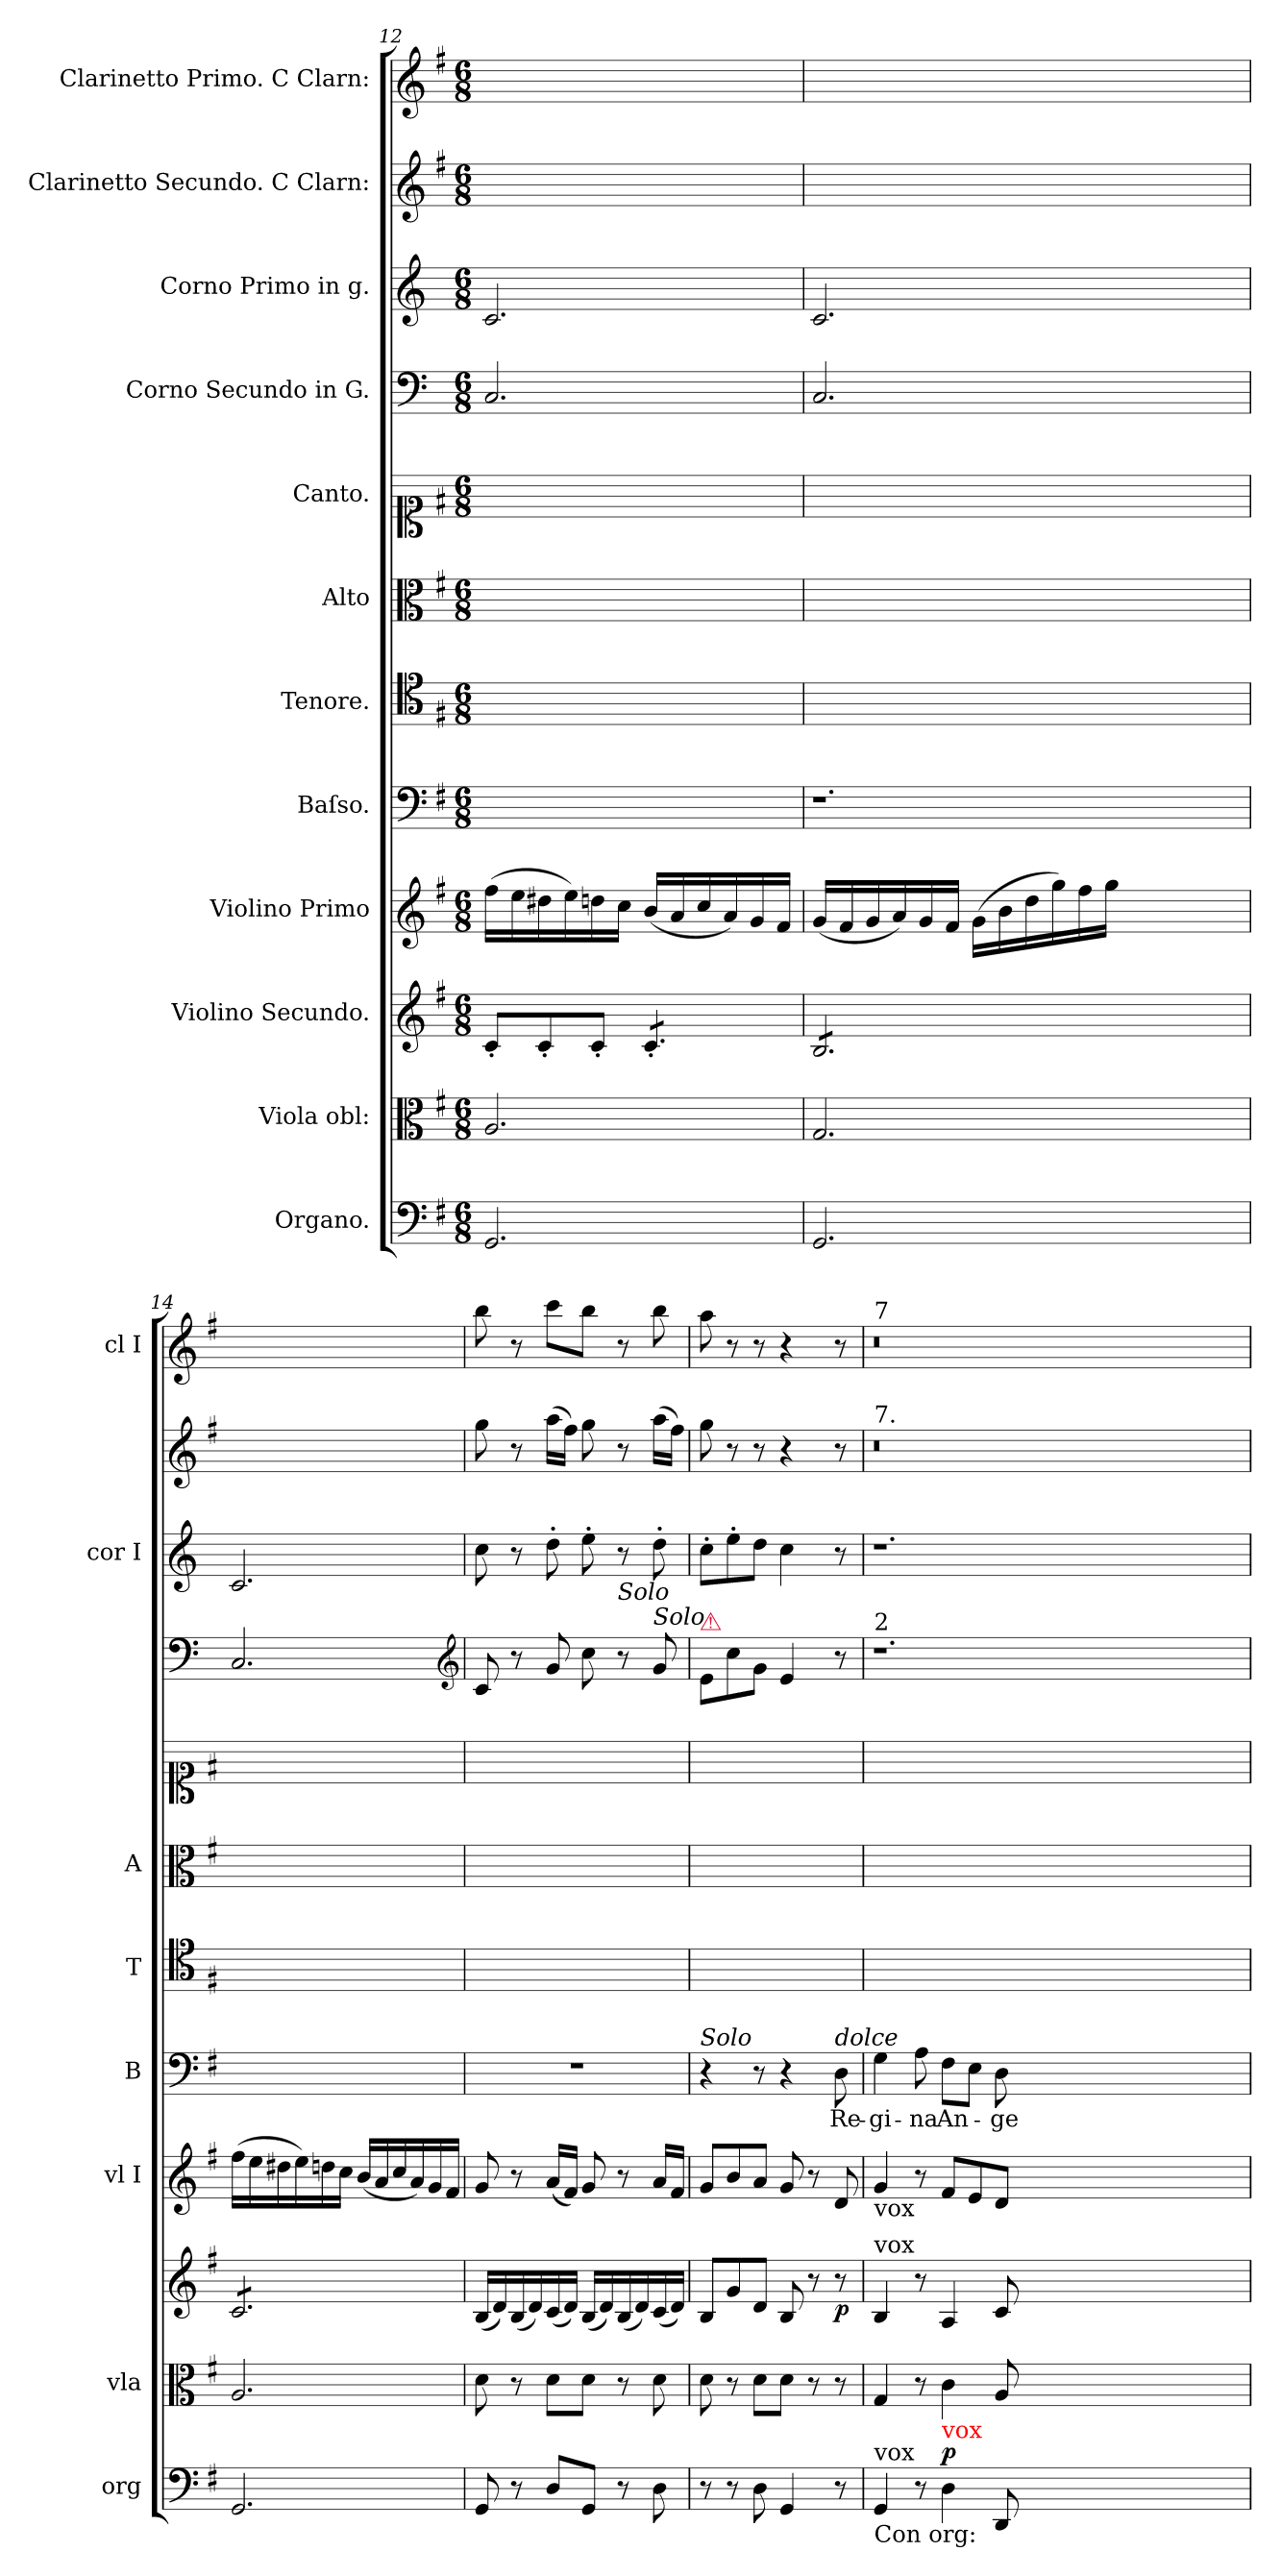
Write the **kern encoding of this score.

**kern	**dynam	**kern	**dynam	**kern	**dynam	**kern	**dynam	**kern	**text	**kern	**kern	**kern	**kern	**kern	**kern	**kern
*part12	*part12	*part11	*part11	*part10	*part10	*part9	*part9	*part8	*part8	*part7	*part6	*part5	*part4	*part3	*part2	*part1
*staff12	*staff12	*staff11	*staff11	*staff10	*staff10	*staff9	*staff9	*staff8	*staff8	*staff7	*staff6	*staff5	*staff4	*staff3	*staff2	*staff1
*I"Organo.	*	*I"Viola obl:	*	*I"Violino Secundo.	*	*I"Violino Primo	*	*I"Baſso.	*	*I"Tenore.	*I"Alto	*I"Canto.	*I"Corno Secundo in G.	*I"Corno Primo in g.	*I"Clarinetto Secundo. C Clarn:	*I"Clarinetto Primo. C Clarn:
*I'org	*	*I'vla	*	*	*	*I'vl I	*	*I'B	*	*I'T	*I'A	*	*	*I'cor I	*	*I'cl I
*clefF4	*	*clefC3	*	*clefG2	*	*clefG2	*	*clefF4	*	*clefC4	*clefC3	*clefC1	*clefF4	*clefG2	*clefG2	*clefG2
*	*	*	*	*	*	*	*	*	*	*	*	*	*ITrd3c5	*ITrd3c5	*	*
*k[f#]	*	*k[f#]	*	*k[f#]	*	*k[f#]	*	*k[f#]	*	*k[f#]	*k[f#]	*k[f#]	*k[f#]	*k[f#]	*k[f#]	*k[f#]
*G:	*	*G:	*	*G:	*	*G:	*	*G:	*	*G:	*G:	*G:	*G:	*G:	*G:	*G:
*M6/8	*	*M6/8	*	*M6/8	*	*M6/8	*	*M6/8	*	*M6/8	*M6/8	*M6/8	*M6/8	*M6/8	*M6/8	*M6/8
=12	=12	=12	=12	=12	=12	=12	=12	=12	=12	=12	=12	=12	=12	=12	=12	=12
2.GG/	.	2.A/	.	8c'/L	.	(16ff#\LL	.	2.ryy	.	2.ryy	2.ryy	2.ryy	2.GG/	2.G/	2.ryy	2.ryy
.	.	.	.	.	.	16ee\	.	.	.	.	.	.	.	.	.	.
.	.	.	.	8c'/	.	16dd#X\	.	.	.	.	.	.	.	.	.	.
.	.	.	.	.	.	16ee\)	.	.	.	.	.	.	.	.	.	.
.	.	.	.	8c'/J	.	16ddn\	.	.	.	.	.	.	.	.	.	.
.	.	.	.	.	.	16cc\JJ	.	.	.	.	.	.	.	.	.	.
!	!	!	!	!LO:TX:b:t=...	!	!	!	!	!	!	!	!	!	!	!	!
*	*	*	*	*tremolo	*	*	*	*	*	*	*	*	*	*	*	*
.	.	.	.	8c'/L	.	(16b/LL	.	.	.	.	.	.	.	.	.	.
.	.	.	.	.	.	16a/	.	.	.	.	.	.	.	.	.	.
.	.	.	.	8c'/	.	16cc/	.	.	.	.	.	.	.	.	.	.
.	.	.	.	.	.	16a/)	.	.	.	.	.	.	.	.	.	.
.	.	.	.	8c'/J	.	16g/	.	.	.	.	.	.	.	.	.	.
.	.	.	.	.	.	16f#/JJ	.	.	.	.	.	.	.	.	.	.
=13	=13	=13	=13	=13	=13	=13	=13	=13	=13	=13	=13	=13	=13	=13	=13	=13
2.GG/	.	2.G/	.	8B/L	.	(16g/LL	.	1.r	.	2.ryy	2.ryy	2.ryy	2.GG/	2.G/	1.ryy	1.ryy
.	.	.	.	.	.	16f#/	.	.	.	.	.	.	.	.	.	.
.	.	.	.	8B/	.	16g/	.	.	.	.	.	.	.	.	.	.
.	.	.	.	.	.	16a/)	.	.	.	.	.	.	.	.	.	.
.	.	.	.	8B/	.	16g/	.	.	.	.	.	.	.	.	.	.
.	.	.	.	.	.	16f#/JJ	.	.	.	.	.	.	.	.	.	.
.	.	.	.	8B/	.	(16g\LL	.	.	.	.	.	.	.	.	.	.
.	.	.	.	.	.	16b\	.	.	.	.	.	.	.	.	.	.
.	.	.	.	8B/	.	16dd\	.	.	.	.	.	.	.	.	.	.
.	.	.	.	.	.	16gg\)	.	.	.	.	.	.	.	.	.	.
.	.	.	.	8B/J	.	16ff#\	.	.	.	.	.	.	.	.	.	.
.	.	.	.	.	.	16gg\JJ	.	.	.	.	.	.	.	.	.	.
2.ryy	.	2.ryy	.	2.ryy	.	2.ryy	.	.	.	2.ryy	2.ryy	2.ryy	2.ryy	2.ryy	.	.
=14	=14	=14	=14	=14	=14	=14	=14	=14	=14	=14	=14	=14	=14	=14	=14	=14
2.GG/	.	2.A/	.	8c/L	.	(16ff#\LL	.	2.ryy	.	2.ryy	2.ryy	2.ryy	2.GG/	2.G/	2.ryy	2.ryy
.	.	.	.	.	.	16ee\	.	.	.	.	.	.	.	.	.	.
.	.	.	.	8c/	.	16dd#X\	.	.	.	.	.	.	.	.	.	.
.	.	.	.	.	.	16ee\)	.	.	.	.	.	.	.	.	.	.
.	.	.	.	8c/	.	16ddn\	.	.	.	.	.	.	.	.	.	.
.	.	.	.	.	.	16cc\JJ	.	.	.	.	.	.	.	.	.	.
.	.	.	.	8c/	.	(16b/LL	.	.	.	.	.	.	.	.	.	.
.	.	.	.	.	.	16a/	.	.	.	.	.	.	.	.	.	.
.	.	.	.	8c/	.	16cc/	.	.	.	.	.	.	.	.	.	.
.	.	.	.	.	.	16a/)	.	.	.	.	.	.	.	.	.	.
.	.	.	.	8c/J	.	16g/	.	.	.	.	.	.	.	.	.	.
*	*	*	*	*Xtremolo	*	*	*	*	*	*	*	*	*	*	*	*
.	.	.	.	.	.	16f#/JJ	.	.	.	.	.	.	.	.	.	.
*	*	*	*	*	*	*	*	*	*	*	*	*	*clefG2	*	*	*
=15	=15	=15	=15	=15	=15	=15	=15	=15	=15	=15	=15	=15	=15	=15	=15	=15
!	!	!	!	!	!LO:DY:a	!	!LO:DY:b	!	!	!	!	!	!	!	!	!
8GG/	.	8d\	.	(16B/LL	forto	8g/	forto	2.r	.	2.ryy	2.ryy	2.ryy	8G/	8g\	8gg\	8bb\
.	.	.	.	16d/)	.	.	.	.	.	.	.	.	.	.	.	.
8r	.	8r	.	(16B/	.	8r	.	.	.	.	.	.	8r	8r	8r	8r
.	.	.	.	16d/)	.	.	.	.	.	.	.	.	.	.	.	.
8D\L	.	8d\L	.	(16c/	.	(16a/LL	.	.	.	.	.	.	8d/	8a'\	(16aa\LL	8ccc\L
.	.	.	.	16d/JJ)	.	16f#/JJ)	.	.	.	.	.	.	.	.	16ff#\JJ)	.
8GG/J	.	8d\J	.	(16B/LL	.	8g/	.	.	.	.	.	.	8g\	8b'\	8gg\	8bb\J
.	.	.	.	16d/)	.	.	.	.	.	.	.	.	.	.	.	.
!	!	!	!	!	!	!	!	!	!	!	!	!	!	!LO:TX:b:i:t=Solo	!	!
8r	.	8r	.	(16B/	.	8r	.	.	.	.	.	.	8r	8r	8r	8r
.	.	.	.	16d/)	.	.	.	.	.	.	.	.	.	.	.	.
!	!	!	!	!	!	!	!	!	!	!	!	!	!LO:TX:a:i:t=Solo	!	!	!
8D\	.	8d\	.	(16c/	.	16a/LL	.	.	.	.	.	.	8d/	8a'\	(16aa\LL	8bb\
.	.	.	.	16d/JJ)	.	16f#/JJ	.	.	.	.	.	.	.	.	16ff#\JJ)	.
=16	=16	=16	=16	=16	=16	=16	=16	=16	=16	=16	=16	=16	=16	=16	=16	=16
!	!	!	!	!	!	!	!	!	!	!	!	!	!LO:TX:a:color=crimson:t=⚠	!	!	!
!	!	!	!	!	!	!	!	!LO:TX:a:i:t=Solo	!	!	!	!	!	!	!	!
!	!	!	!	!	!LO:DY:a	!	!LO:DY:b	!	!	!	!	!	!	!	!	!
8r	.	8d\	.	8B/L	piano	8g/L	pia	4r	.	2.ryy	2.ryy	2.ryy	8B/L	8g'\L	8gg\	8aa\
8r	.	8r	.	8g/	.	8b/	.	.	.	.	.	.	8g\	8b'\	8r	8r
8D\	.	8d\L	.	8d/J	.	8a/J	.	8r	.	.	.	.	8d\J	8a\J	8r	8r
4GG/	.	8d\J	.	8B/	.	8g/	.	4r	.	.	.	.	4B/	4g\	4r	4r
.	.	8r	.	8r	.	8r	.	.	.	.	.	.	.	.	.	.
!	!	!	!	!	!	!	!	!LO:TX:a:i:t=dolce	!	!	!	!	!	!	!	!
8r	.	8r	.	8r	p	8d/	.	8D\	Re-	.	.	.	8r	8r	8r	8r
=17	=17	=17	=17	=17	=17	=17	=17	=17	=17	=17	=17	=17	=17	=17	=17	=17
!	!	!	!	!	!	!	!	!	!	!	!	!	!	!	!	!LO:TX:a:t=7
!	!	!	!	!	!	!	!	!	!	!	!	!	!	!	!LO:TX:a:t=7.	!
!	!	!	!	!	!	!	!	!	!	!	!	!	!LO:TX:a:t=2	!	!	!
!	!	!	!	!	!	!LO:TX:b:t=vox	!	!	!	!	!	!	!	!	!	!
!	!	!	!	!LO:TX:a:t=vox	!	!	!	!	!	!	!	!	!	!	!	!
!LO:TX:b:t=Con org&colon;	!	!	!	!	!	!	!	!	!	!	!	!	!	!	!	!
!LO:TX:a:t=vox	!	!	!	!	!	!	!	!	!	!	!	!	!	!	!	!
!	!	!	!LO:DY:b	!	!	!	!	!	!	!	!	!	!	!	!	!
4GG/	.	4G/	pia	4B/	.	4g/	.	4G\	-gi-	2.ryy	2.ryy	2.ryy	1.r	1.r	0.r	0.r
8r	.	8r	.	8r	.	8r	.	8A\	-na	.	.	.	.	.	.	.
!	!	!LO:TX:b:color=red:t=vox	!	!	!	!	!	!	!	!	!	!	!	!	!	!
!	!LO:DY:a	!	!	!	!	!	!	!	!	!	!	!	!	!	!	!
4D\	p	4c\	.	4A/	.	8f#/L	.	8F#\L	An-	.	.	.	.	.	.	.
.	.	.	.	.	.	8e/	.	8E\J	.	.	.	.	.	.	.	.
8DD/	.	8A/	.	8c/	.	8d/J	.	8D\	-ge-	.	.	.	.	.	.	.
0ryy	.	0ryy	.	0ryy	.	0ryy	.	0ryy	.	0ryy	0ryy	0ryy	.	.	.	.
.	.	.	.	.	.	.	.	.	.	.	.	.	1.ryy	1.ryy	.	.
4ryy	.	4ryy	.	4ryy	.	4ryy	.	4ryy	.	4ryy	4ryy	4ryy	.	.	.	.
=	=	=	=	=	=	=	=	=	=	=	=	=	=	=	=	=
*-	*-	*-	*-	*-	*-	*-	*-	*-	*-	*-	*-	*-	*-	*-	*-	*-
